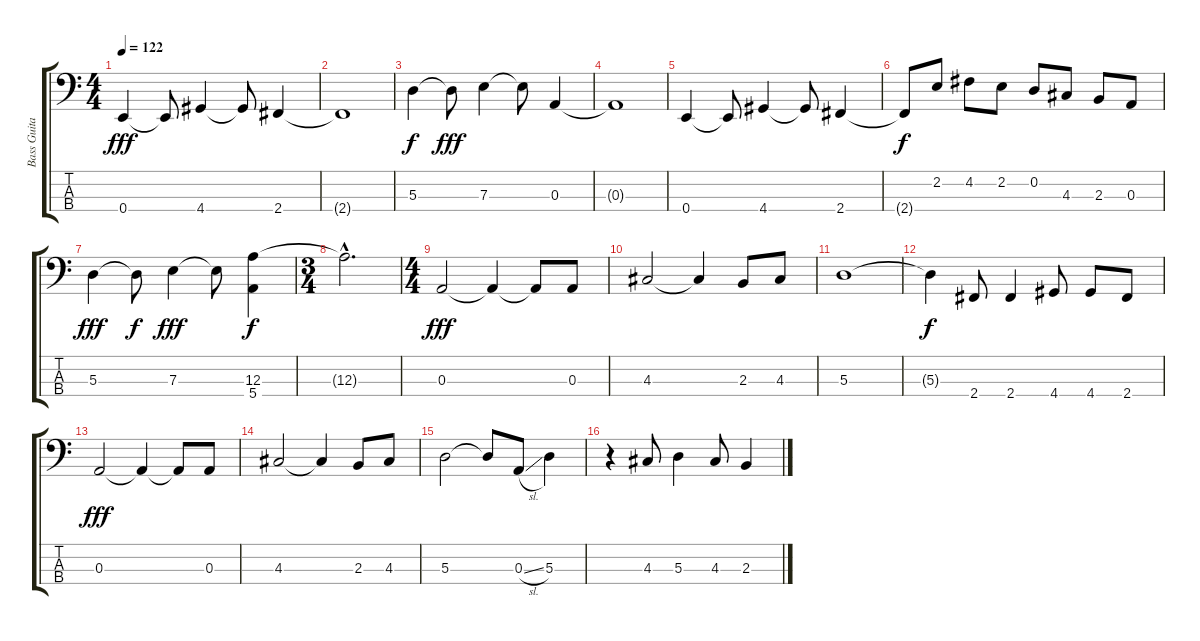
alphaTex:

\track ("Bass Guitar" "Bass Guita") {instrument electricbassfinger}
\staff {score tabs}
\tuning (G2 D2 A1 E1) {hide}
\ts (4 4)
\tempo 122
\clef f4
\ks c
0.4.4{dy fff} 0.4{t}.8 4.4.4 4.4{t}.8 2.4.4 |
2.4{t}.1 |
5.3.4{dy f} 5.3{t}.8{dy fff} 7.3.4 7.3{t}.8 0.3.4 |
0.3{t}.1 |
0.4.4 0.4{t}.8 4.4.4 4.4{t}.8 2.4.4 |
2.4{t}.8{dy f} 2.2.8 4.2.8 2.2.8 0.2.8 4.3.8 2.3.8 0.3.8 |
5.3.4{dy fff} 5.3{t}.8{dy f} 7.3.4{dy fff} 7.3{t}.8 (12.3 5.4).4{dy f} |
\ts (3 4)
12.3{hac t}.2{d} |
\ts (4 4)
0.3.2{dy fff} 0.3{t}.4 0.3{t}.8 0.3.8 |
4.3.2 4.3{t}.4 2.3.8 4.3.8 |
5.3.1 |
5.3{t}.4{dy f} 2.4.8 2.4.4 4.4.8 4.4.8 2.4.8 |
0.3.2{dy fff} 0.3{t}.4 0.3{t}.8 0.3.8 |
4.3.2 4.3{t}.4 2.3.8 4.3.8 |
5.3.2 5.3{t}.8 0.3{sl}.8 5.3.4 |
r.4 4.3.8 5.3.4 4.3.8 2.3.4
